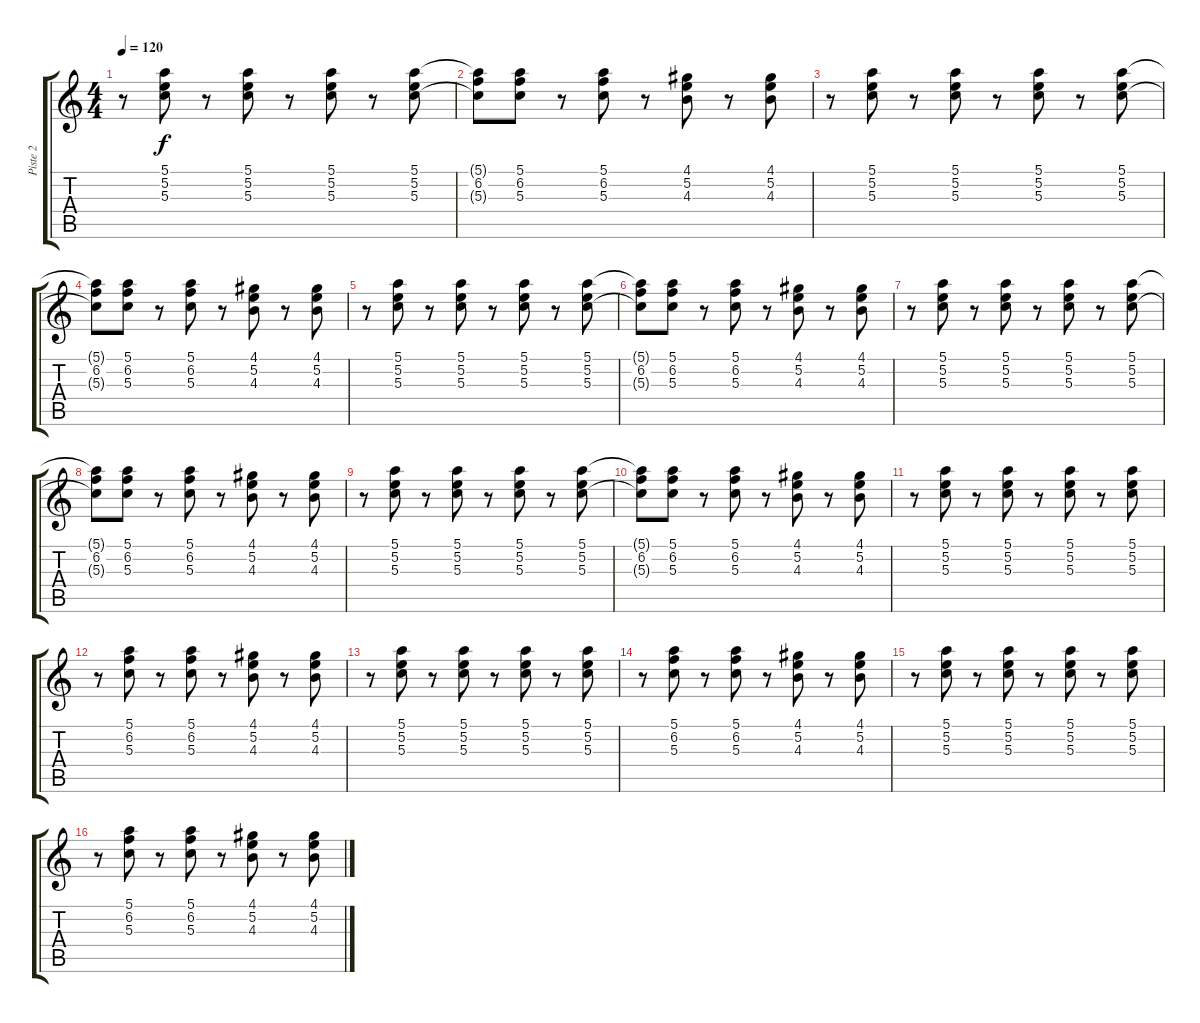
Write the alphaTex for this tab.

\track ("Piste 2" "Piste 2") {instrument overdrivenguitar}
\staff {score tabs}
\tuning (E4 B3 G3 D3 A2 E2) {hide}
\ts (4 4)
\tempo 120
\clef g2
\ks c
r.8{dy f} (5.1 5.2 5.3).8 r.8 (5.1 5.2 5.3).8 r.8 (5.1 5.2 5.3).8 r.8 (5.1 5.2 5.3).8 |
(5.1{t} 6.2 5.3{t}).8 (5.1 6.2 5.3).8 r.8 (5.1 6.2 5.3).8 r.8 (4.1 5.2 4.3).8 r.8 (4.1 5.2 4.3).8 |
r.8 (5.1 5.2 5.3).8 r.8 (5.1 5.2 5.3).8 r.8 (5.1 5.2 5.3).8 r.8 (5.1 5.2 5.3).8 |
(5.1{t} 6.2 5.3{t}).8 (5.1 6.2 5.3).8 r.8 (5.1 6.2 5.3).8 r.8 (4.1 5.2 4.3).8 r.8 (4.1 5.2 4.3).8 |
r.8 (5.1 5.2 5.3).8 r.8 (5.1 5.2 5.3).8 r.8 (5.1 5.2 5.3).8 r.8 (5.1 5.2 5.3).8 |
(5.1{t} 6.2 5.3{t}).8 (5.1 6.2 5.3).8 r.8 (5.1 6.2 5.3).8 r.8 (4.1 5.2 4.3).8 r.8 (4.1 5.2 4.3).8 |
r.8 (5.1 5.2 5.3).8 r.8 (5.1 5.2 5.3).8 r.8 (5.1 5.2 5.3).8 r.8 (5.1 5.2 5.3).8 |
(5.1{t} 6.2 5.3{t}).8 (5.1 6.2 5.3).8 r.8 (5.1 6.2 5.3).8 r.8 (4.1 5.2 4.3).8 r.8 (4.1 5.2 4.3).8 |
r.8 (5.1 5.2 5.3).8 r.8 (5.1 5.2 5.3).8 r.8 (5.1 5.2 5.3).8 r.8 (5.1 5.2 5.3).8 |
(5.1{t} 6.2 5.3{t}).8 (5.1 6.2 5.3).8 r.8 (5.1 6.2 5.3).8 r.8 (4.1 5.2 4.3).8 r.8 (4.1 5.2 4.3).8 |
r.8 (5.1 5.2 5.3).8 r.8 (5.1 5.2 5.3).8 r.8 (5.1 5.2 5.3).8 r.8 (5.1 5.2 5.3).8 |
r.8 (5.1 6.2 5.3).8 r.8 (5.1 6.2 5.3).8 r.8 (4.1 5.2 4.3).8 r.8 (4.1 5.2 4.3).8 |
r.8 (5.1 5.2 5.3).8 r.8 (5.1 5.2 5.3).8 r.8 (5.1 5.2 5.3).8 r.8 (5.1 5.2 5.3).8 |
r.8 (5.1 6.2 5.3).8 r.8 (5.1 6.2 5.3).8 r.8 (4.1 5.2 4.3).8 r.8 (4.1 5.2 4.3).8 |
r.8 (5.1 5.2 5.3).8 r.8 (5.1 5.2 5.3).8 r.8 (5.1 5.2 5.3).8 r.8 (5.1 5.2 5.3).8 |
r.8 (5.1 6.2 5.3).8 r.8 (5.1 6.2 5.3).8 r.8 (4.1 5.2 4.3).8 r.8 (4.1 5.2 4.3).8
